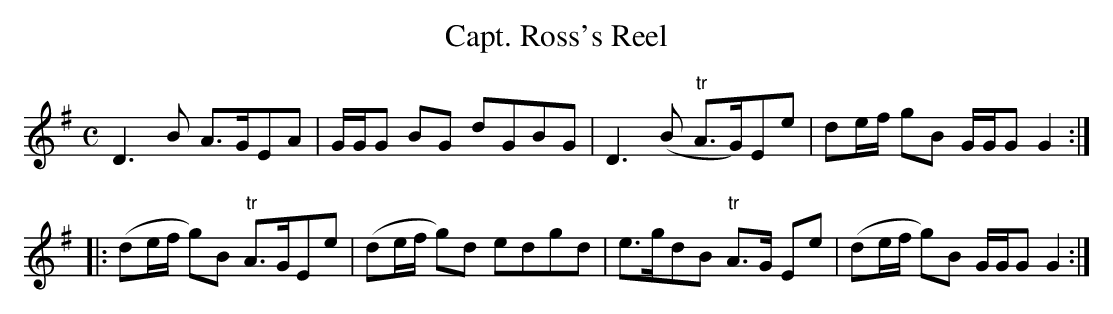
X:1
T:Capt. Ross's Reel
M:C
K:G
D3B A>GEA| G/G/G BG dGBG| \
D3(B "tr"A>G)Ee| de/f/ gB G/G/G G2:|
|:(de/f/ g)B "tr"A>GEe| (de/f/ g)d edgd|\
e>gdB "tr"A>G Ee| (de/f/ g)B G/G/G G2:|
